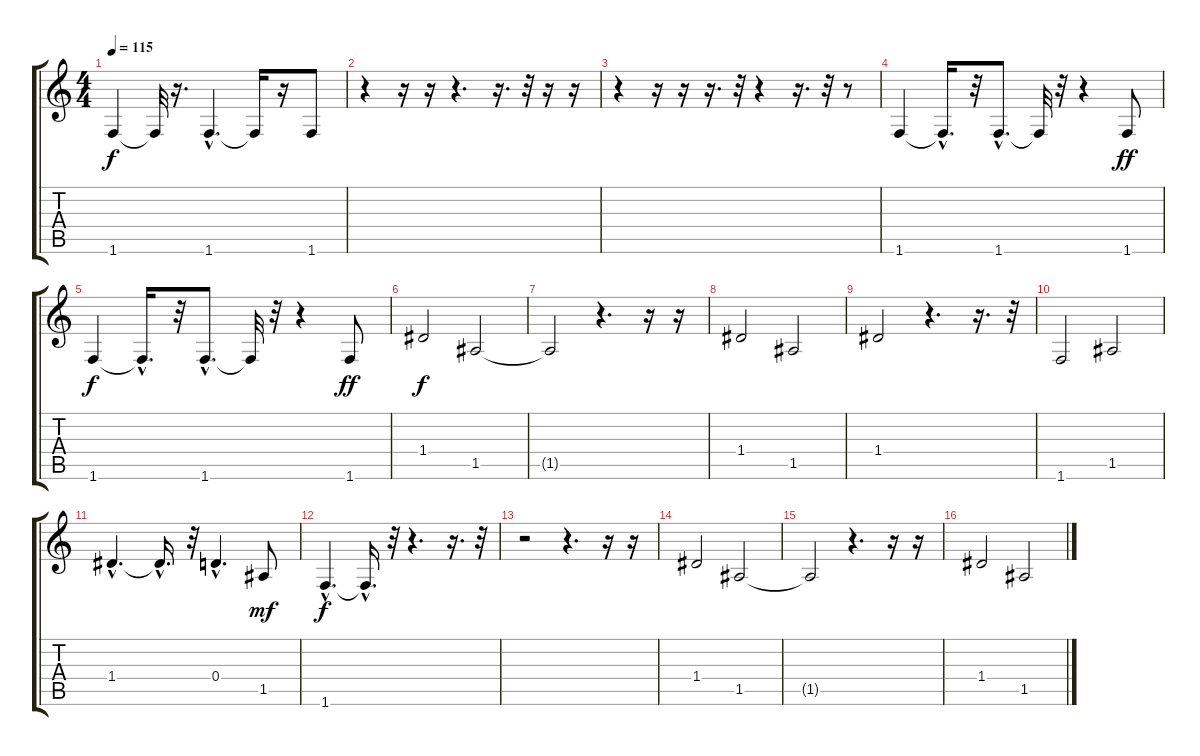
\track "" {instrument acousticbass}
\staff {score tabs}
\tuning (E4 B3 G3 D3 A2 E2) {hide}
\ts (4 4)
\tempo 115
\clef g2
\ks c
1.6.4{dy f} 1.6{t}.32 r.16{d} 1.6{hac}.4{d} 1.6{t}.16 r.16 1.6.8 |
r.4 r.16 r.16 r.4{d} r.16{d} r.32 r.16 r.16 |
r.4 r.16 r.16 r.16{d} r.32 r.4 r.16{d} r.32 r.8 |
1.6.4 1.6{hac t}.16{d} r.32 1.6{hac}.8{d} 1.6{t}.32 r.32 r.4 1.6.8{dy ff} |
1.6.4{dy f} 1.6{hac t}.16{d} r.32 1.6{hac}.8{d} 1.6{t}.32 r.32 r.4 1.6.8{dy ff} |
1.4.2{dy f} 1.5.2 |
1.5{t}.2 r.4{d} r.16 r.16 |
1.4.2 1.5.2 |
1.4.2 r.4{d} r.16{d} r.32 |
1.6.2 1.5.2 |
1.4{hac}.4{d} 1.4{hac t}.16{d} r.32 0.4{hac}.4{d} 1.5.8{dy mf} |
1.6{hac}.4{d dy f} 1.6{hac t}.16{d} r.32 r.4{d} r.16{d} r.32 |
r.2 r.4{d} r.16 r.16 |
1.4.2 1.5.2 |
1.5{t}.2 r.4{d} r.16 r.16 |
1.4.2 1.5.2
